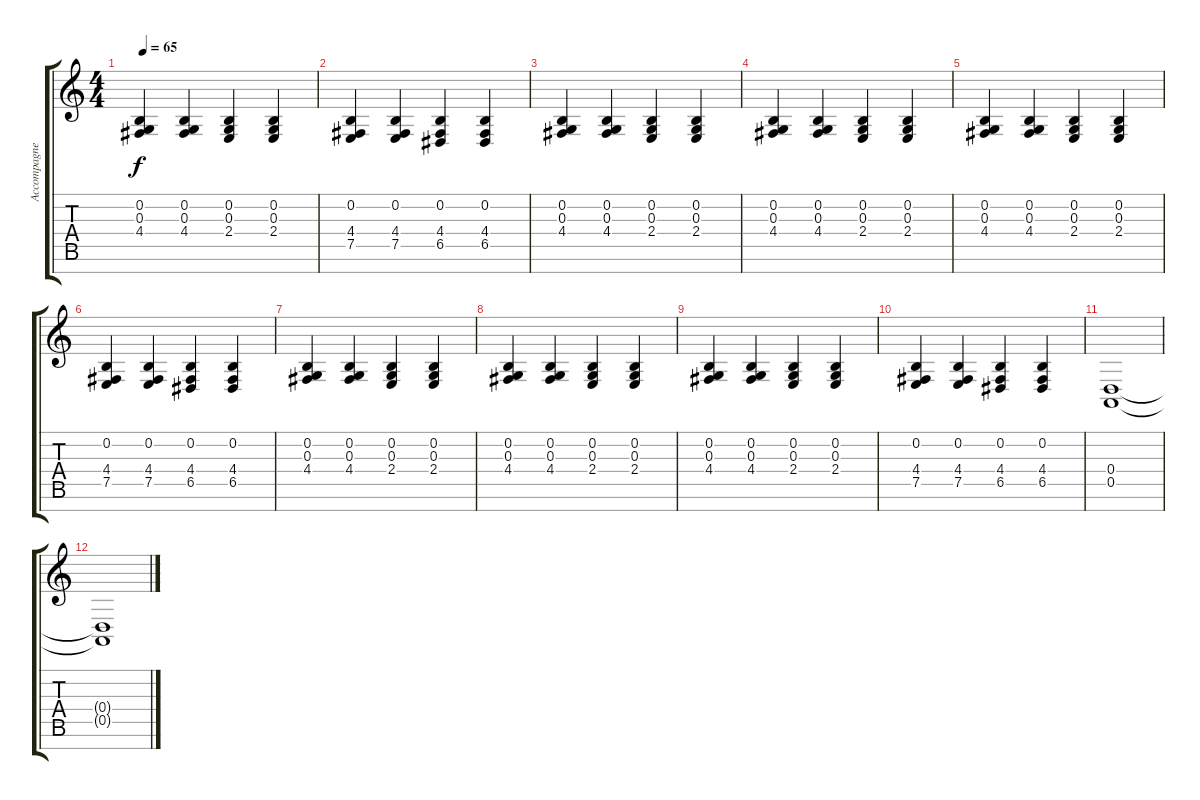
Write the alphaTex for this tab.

\track ("Accompagnement" "Accompagne") {instrument brightacousticpiano}
\staff {score tabs}
\tuning (E4 B3 G3 D3 A2 E2 B1) {hide}
\ts (4 4)
\tempo 65
\clef g2
\ks c
(0.2 0.3 4.4).4{dy f} (0.2 0.3 4.4).4 (0.2 0.3 2.4).4 (0.2 0.3 2.4).4 |
(0.2 4.4 7.5).4 (0.2 4.4 7.5).4 (0.2 4.4 6.5).4 (0.2 4.4 6.5).4 |
(0.2 0.3 4.4).4 (0.2 0.3 4.4).4 (0.2 0.3 2.4).4 (0.2 0.3 2.4).4 |
(0.2 0.3 4.4).4 (0.2 0.3 4.4).4 (0.2 0.3 2.4).4 (0.2 0.3 2.4).4 |
(0.2 0.3 4.4).4 (0.2 0.3 4.4).4 (0.2 0.3 2.4).4 (0.2 0.3 2.4).4 |
(0.2 4.4 7.5).4 (0.2 4.4 7.5).4 (0.2 4.4 6.5).4 (0.2 4.4 6.5).4 |
(0.2 0.3 4.4).4 (0.2 0.3 4.4).4 (0.2 0.3 2.4).4 (0.2 0.3 2.4).4 |
(0.2 0.3 4.4).4 (0.2 0.3 4.4).4 (0.2 0.3 2.4).4 (0.2 0.3 2.4).4 |
(0.2 0.3 4.4).4 (0.2 0.3 4.4).4 (0.2 0.3 2.4).4 (0.2 0.3 2.4).4 |
(0.2 4.4 7.5).4 (0.2 4.4 7.5).4 (0.2 4.4 6.5).4 (0.2 4.4 6.5).4 |
(0.4 0.5).1 |
(0.4{t} 0.5{t}).1
